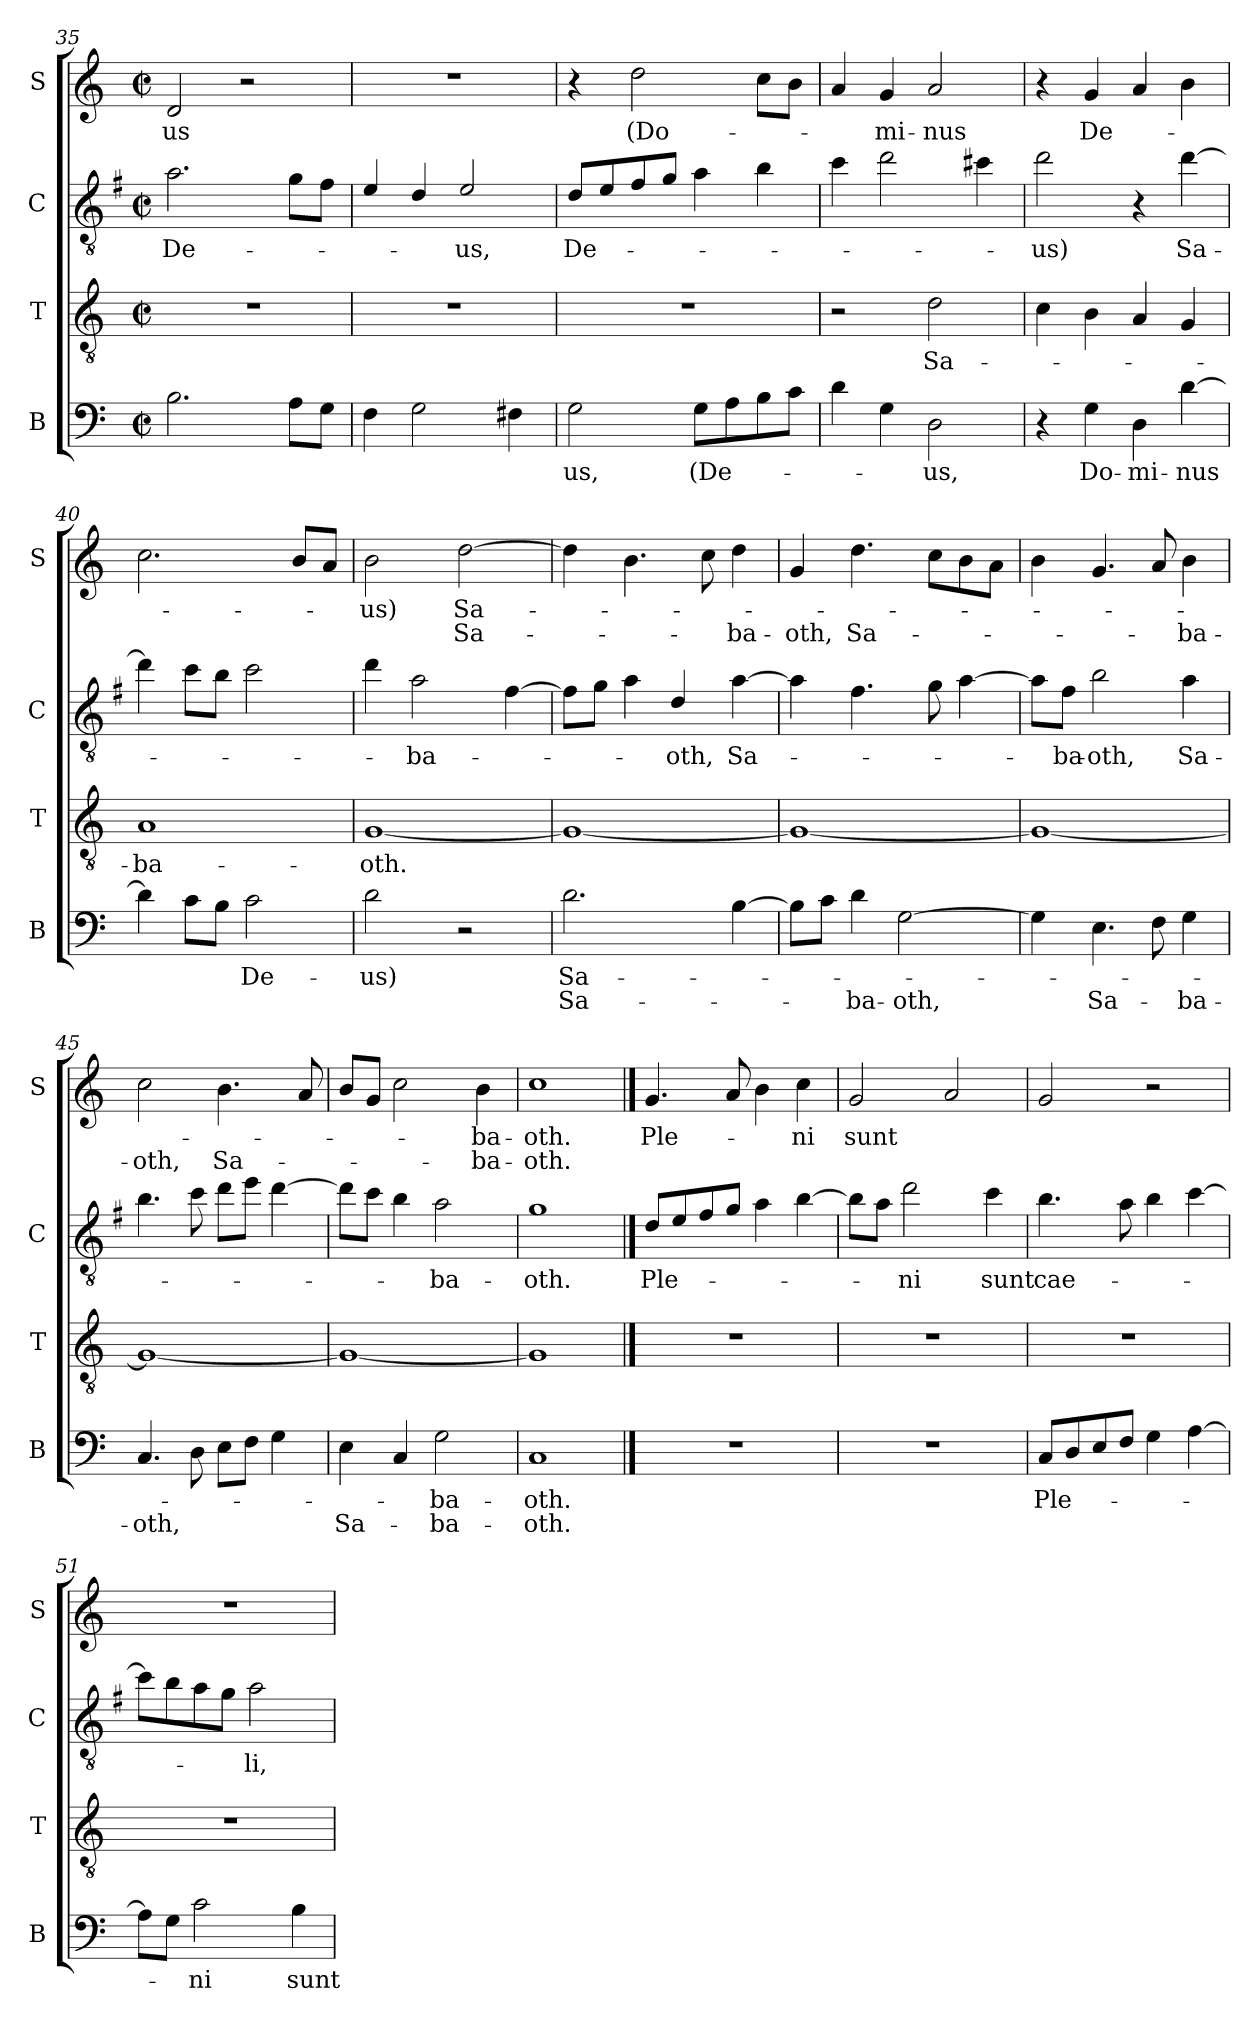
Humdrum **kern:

**kern	**text	**text	**kern	**text	**kern	**text	**kern	**text	**text
*part4	*part4	*part4	*part3	*part3	*part2	*part2	*part1	*part1	*part1
*staff4	*staff4	*staff4	*staff3	*staff3	*staff2	*staff2	*staff1	*staff1	*staff1
*I"B	*	*	*I"T	*	*I"C	*	*I"S	*	*
*I'B	*	*	*I'T	*	*I'C	*	*I'S	*	*
*clefF4	*	*	*clefGv2	*	*clefGv2	*	*clefG2	*	*
*	*	*	*	*	*ITrd4c7	*	*	*	*
*k[]	*	*	*k[]	*	*k[]	*	*k[]	*	*
*M2/2	*	*	*M2/2	*	*M2/2	*	*M2/2	*	*
*met(c|)	*	*	*met(c|)	*	*met(c|)	*	*met(c|)	*	*
=35	=35	=35	=35	=35	=35	=35	=35	=35	=35
!	!	!	!	!	!	!LO:LY:b	!	!LO:LY:b	!
2.B\	.	.	1r	.	2.d\	De-	2d/	-us	.
.	.	.	.	.	.	.	2r	.	.
8A\L	.	.	.	.	8c\L	.	.	.	.
8G\J	.	.	.	.	8B\J	.	.	.	.
=36	=36	=36	=36	=36	=36	=36	=36	=36	=36
4F\	.	.	1r	.	4A/	.	1r	.	.
2G\	.	.	.	.	4G/	.	.	.	.
!	!	!	!	!	!	!LO:LY:b	!	!	!
.	.	.	.	.	2A/	-us,	.	.	.
4F#X\	.	.	.	.	.	.	.	.	.
=37	=37	=37	=37	=37	=37	=37	=37	=37	=37
!	!LO:LY:b	!	!	!	!	!LO:LY:b	!	!	!
2G\	us,	.	1r	.	8G/L	De-	4r	.	.
.	.	.	.	.	8A/	.	.	.	.
!	!	!	!	!	!	!	!	!LO:LY:b	!
.	.	.	.	.	8B/	.	2dd\	(Do-	.
.	.	.	.	.	8c/J	.	.	.	.
!	!LO:LY:b	!	!	!	!	!	!	!	!
8G\L	(De-	.	.	.	4d\	.	.	.	.
8A\	.	.	.	.	.	.	.	.	.
8B\	.	.	.	.	4e\	.	8cc\L	.	.
8c\J	.	.	.	.	.	.	8b\J	.	.
!!LO:PB:g=z
=38	=38	=38	=38	=38	=38	=38	=38	=38	=38
4d\	.	.	2r	.	4f\	.	4a/	.	.
!	!	!	!	!	!	!	!	!LO:LY:b	!
4G\	.	.	.	.	2g\	.	4g/	-mi-	.
!	!LO:LY:b	!	!	!LO:LY:b	!	!	!	!LO:LY:b	!
2D\	-us,	.	2d\	Sa-	.	.	2a/	-nus	.
.	.	.	.	.	4f#X\	.	.	.	.
=39	=39	=39	=39	=39	=39	=39	=39	=39	=39
!	!	!	!	!	!	!LO:LY:b	!	!	!
4r	.	.	4c\	.	2g\	us)	4r	.	.
!	!LO:LY:b	!	!	!	!	!	!	!LO:LY:b	!
4G\	Do-	.	4B\	.	.	.	4g/	De-	.
!	!LO:LY:b	!	!	!	!	!	!	!	!
4D\	-mi-	.	4A/	.	4r	.	4a/	.	.
!	!LO:LY:b	!	!	!	!	!LO:LY:b	!	!	!
[4d\	-nus	.	4G/	.	[4g\	Sa-	4b\	.	.
=40	=40	=40	=40	=40	=40	=40	=40	=40	=40
!	!	!	!	!LO:LY:b	!	!	!	!	!
4d\]	.	.	1A	-ba-	4g\]	.	2.cc\	.	.
8c\L	.	.	.	.	8f\L	.	.	.	.
8B\J	.	.	.	.	8e\J	.	.	.	.
!	!LO:LY:b	!	!	!	!	!	!	!	!
2c\	De-	.	.	.	2f\	.	.	.	.
.	.	.	.	.	.	.	8b/L	.	.
.	.	.	.	.	.	.	8a/J	.	.
=41	=41	=41	=41	=41	=41	=41	=41	=41	=41
!	!LO:LY:b	!	!	!LO:LY:b	!	!	!	!LO:LY:b	!
2d\	-us)	.	[1G	-oth.	4g\	.	2b\	-us)	.
!	!	!	!	!	!	!LO:LY:b	!	!	!
.	.	.	.	.	2d\	-ba-	.	.	.
!	!	!	!	!	!	!	!	!LO:LY:b	!LO:LY:b
2r	.	.	.	.	.	.	[2dd\	Sa-	Sa-
.	.	.	.	.	[4B\	.	.	.	.
=42	=42	=42	=42	=42	=42	=42	=42	=42	=42
!	!LO:LY:b	!LO:LY:b	!	!	!	!	!	!	!
2.d\	Sa-	Sa-	1G_	.	8B\L]	.	4dd\]	.	.
.	.	.	.	.	8c\J	.	.	.	.
.	.	.	.	.	4d\	.	4.b\	.	.
!	!	!	!	!	!	!LO:LY:b	!	!	!
.	.	.	.	.	4G/	-oth,	.	.	.
.	.	.	.	.	.	.	8cc\	.	.
!	!	!	!	!	!	!LO:LY:b	!	!	!LO:LY:b
[4B\	.	.	.	.	[4d\	Sa-	4dd\	.	-ba-
=43	=43	=43	=43	=43	=43	=43	=43	=43	=43
!	!	!	!	!	!	!	!	!	!LO:LY:b
8B\L]	.	.	1G_	.	4d\]	.	4g/	.	-oth,
8c\J	.	.	.	.	.	.	.	.	.
!	!	!LO:LY:b	!	!	!	!	!	!	!LO:LY:b
4d\	.	-ba-	.	.	4.B\	.	4.dd\	.	Sa-
!	!	!LO:LY:b	!	!	!	!	!	!	!
[2G\	.	-oth,	.	.	.	.	.	.	.
.	.	.	.	.	8c\	.	8cc\L	.	.
.	.	.	.	.	[4d\	.	8b\	.	.
.	.	.	.	.	.	.	8a\J	.	.
!!LO:LB:g=z
=44	=44	=44	=44	=44	=44	=44	=44	=44	=44
4G\]	.	.	1G_	.	8d\L]	.	4b\	.	.
!	!	!	!	!	!	!LO:LY:b	!	!	!
.	.	.	.	.	8B\J	-ba-	.	.	.
!	!	!LO:LY:b	!	!	!	!LO:LY:b	!	!	!
4.E\	.	Sa-	.	.	2e\	-oth,	4.g/	.	.
8F\	.	.	.	.	.	.	8a/	.	.
!	!	!LO:LY:b	!	!	!	!LO:LY:b	!	!	!LO:LY:b
4G\	.	-ba-	.	.	4d\	Sa-	4b\	.	-ba-
=45	=45	=45	=45	=45	=45	=45	=45	=45	=45
!	!	!LO:LY:b	!	!	!	!	!	!	!LO:LY:b
4.C/	.	-oth,	1G_	.	4.e\	.	2cc\	.	-oth,
8D\	.	.	.	.	8f\	.	.	.	.
!	!	!	!	!	!	!	!	!	!LO:LY:b
8E\L	.	.	.	.	8g\L	.	4.b\	.	Sa-
8F\J	.	.	.	.	8a\J	.	.	.	.
4G\	.	.	.	.	[4g\	.	.	.	.
.	.	.	.	.	.	.	8a/	.	.
=46	=46	=46	=46	=46	=46	=46	=46	=46	=46
*	*	*	*	*	*	*	*MM80	*	*
!	!	!LO:LY:b	!	!	!	!	!	!	!
4E\	.	Sa-	1G_	.	8g\L]	.	8b/L	.	.
.	.	.	.	.	8f\J	.	8g/J	.	.
4C/	.	.	.	.	4e\	.	2cc\	.	.
!	!LO:LY:b	!LO:LY:b	!	!	!	!LO:LY:b	!	!	!
2G\	-ba-	-ba-	.	.	2d\	-ba-	.	.	.
!	!	!	!	!	!	!	!	!LO:LY:b	!LO:LY:b
.	.	.	.	.	.	.	4b\	-ba-	-ba-
=47	=47	=47	=47	=47	=47	=47	=47	=47	=47
!	!LO:LY:b	!LO:LY:b	!	!	!	!LO:LY:b	!	!LO:LY:b	!LO:LY:b
1C	-oth.	-oth.	1G]	.	1c	-oth.	1cc	-oth.	-oth.
==48	==48	==48	==48	==48	==48	==48	==48	==48	==48
*	*	*	*	*	*	*	*MM112	*	*
!	!	!	!	!	!	!LO:LY:b	!	!LO:LY:b	!
1r	.	.	1r	.	8G/L	Ple-	4.g/	Ple-	.
.	.	.	.	.	8A/	.	.	.	.
.	.	.	.	.	8B/	.	.	.	.
.	.	.	.	.	8c/J	.	8a/	.	.
.	.	.	.	.	4d\	.	4b\	.	.
!	!	!	!	!	!	!	!	!LO:LY:b	!
.	.	.	.	.	[4e\	.	4cc\	-ni	.
=49	=49	=49	=49	=49	=49	=49	=49	=49	=49
!	!	!	!	!	!	!	!	!LO:LY:b	!
1r	.	.	1r	.	8e\L]	.	2g/	sunt	.
.	.	.	.	.	8d\J	.	.	.	.
!	!	!	!	!	!	!LO:LY:b	!	!	!
.	.	.	.	.	2g\	-ni	.	.	.
.	.	.	.	.	.	.	2a/	.	.
!	!	!	!	!	!	!LO:LY:b	!	!	!
.	.	.	.	.	4f\	sunt	.	.	.
!!LO:LB:g=z
=50	=50	=50	=50	=50	=50	=50	=50	=50	=50
!	!LO:LY:b	!	!	!	!	!LO:LY:b	!	!	!
8C/L	Ple-	.	1r	.	4.e\	cae-	2g/	.	.
8D/	.	.	.	.	.	.	.	.	.
8E/	.	.	.	.	.	.	.	.	.
8F/J	.	.	.	.	8d\	.	.	.	.
4G\	.	.	.	.	4e\	.	2r	.	.
[4A\	.	.	.	.	[4f\	.	.	.	.
=51	=51	=51	=51	=51	=51	=51	=51	=51	=51
8A\L]	.	.	1r	.	8f\L]	.	1r	.	.
8G\J	.	.	.	.	8e\	.	.	.	.
!	!LO:LY:b	!	!	!	!	!	!	!	!
2c\	-ni	.	.	.	8d\	.	.	.	.
.	.	.	.	.	8c\J	.	.	.	.
!	!	!	!	!	!	!LO:LY:b	!	!	!
.	.	.	.	.	2d\	-li,	.	.	.
!	!LO:LY:b	!	!	!	!	!	!	!	!
4B\	sunt	.	.	.	.	.	.	.	.
=	=	=	=	=	=	=	=	=	=
*-	*-	*-	*-	*-	*-	*-	*-	*-	*-
